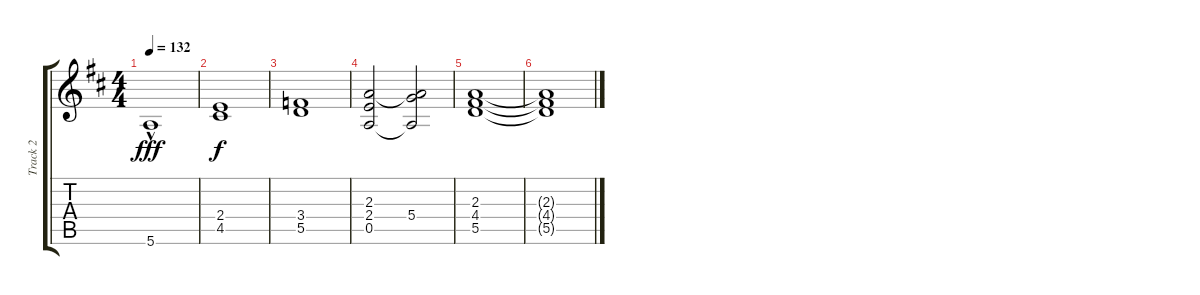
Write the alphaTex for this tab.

\track ("Track 2" "Track 2") {instrument acousticguitarsteel}
\staff {score tabs}
\tuning (E4 B3 G3 D3 A2 E2) {hide}
\ts (4 4)
\tempo 132
\clef g2
\ks d
5.6{hac}.1{dy fff} |
(2.4 4.5).1{dy f} |
(3.4 5.5).1 |
(2.3 2.4 0.5).2 (2.3{t} 5.4 0.5{t}).2 |
(2.3 4.4 5.5).1 |
(2.3{t} 4.4{t} 5.5{t}).1
